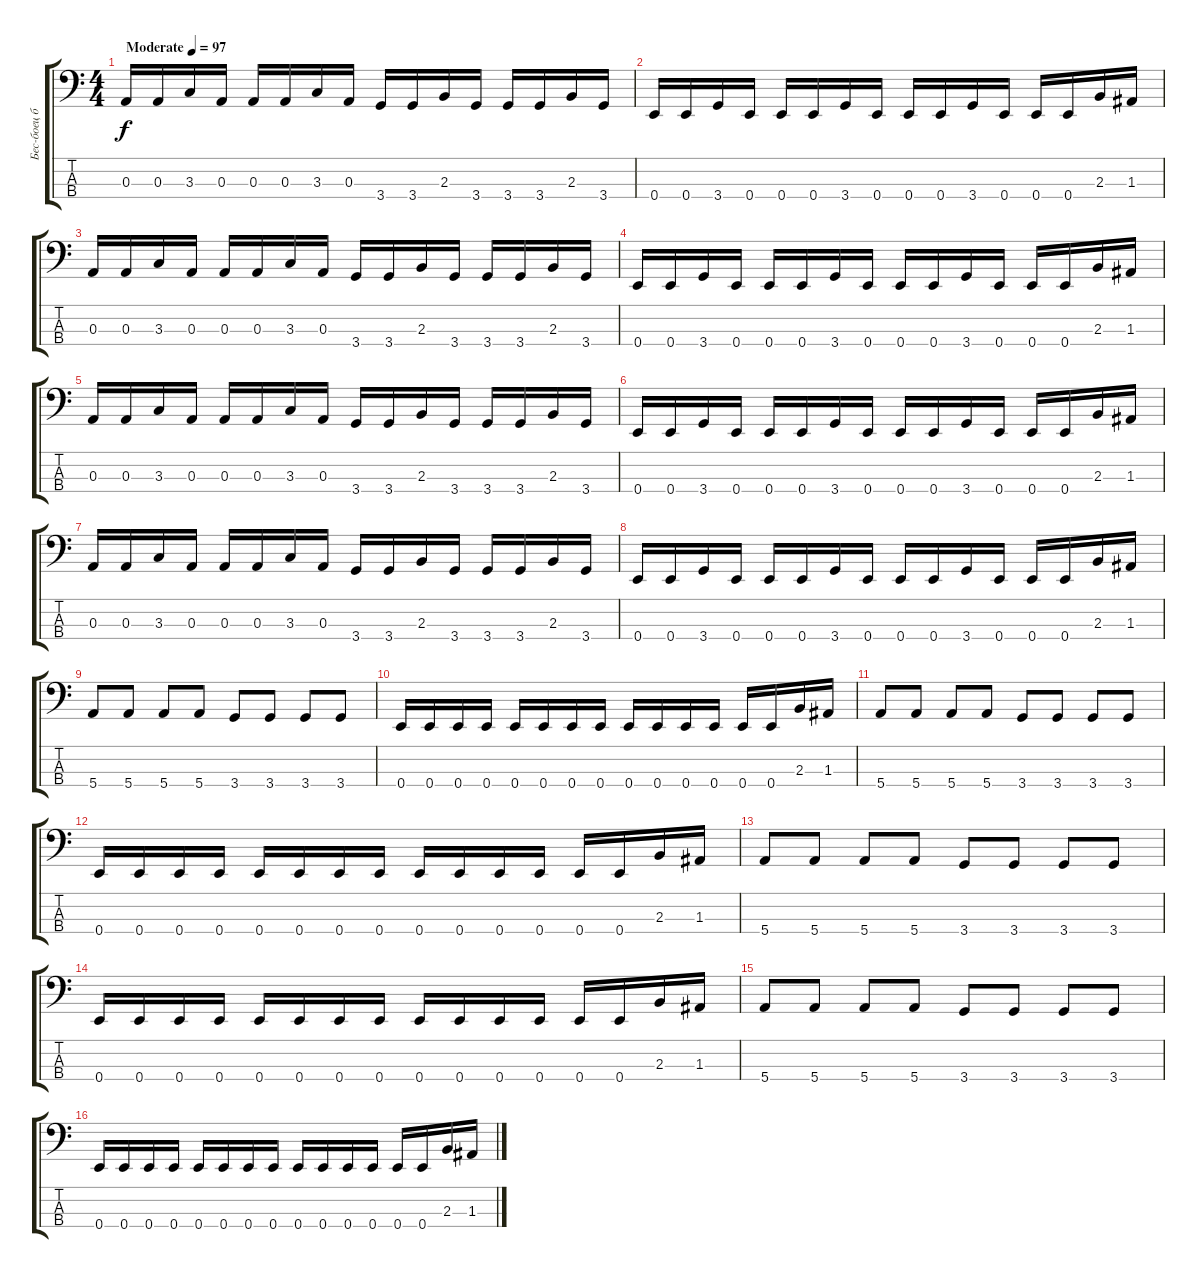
\track ("Бес-боец басуха" "Бес-боец б") {instrument electricbassfinger}
\staff {score tabs}
\tuning (G2 D2 A1 E1) {hide}
\ts (4 4)
\tempo (97 "Moderate")
\clef f4
\ks c
0.3.16{dy f instrument electricbassfinger} 0.3.16 3.3.16 0.3.16 0.3.16 0.3.16 3.3.16 0.3.16 3.4.16 3.4.16 2.3.16 3.4.16 3.4.16 3.4.16 2.3.16 3.4.16 |
0.4.16 0.4.16 3.4.16 0.4.16 0.4.16 0.4.16 3.4.16 0.4.16 0.4.16 0.4.16 3.4.16 0.4.16 0.4.16 0.4.16 2.3.16 1.3.16 |
0.3.16 0.3.16 3.3.16 0.3.16 0.3.16 0.3.16 3.3.16 0.3.16 3.4.16 3.4.16 2.3.16 3.4.16 3.4.16 3.4.16 2.3.16 3.4.16 |
0.4.16 0.4.16 3.4.16 0.4.16 0.4.16 0.4.16 3.4.16 0.4.16 0.4.16 0.4.16 3.4.16 0.4.16 0.4.16 0.4.16 2.3.16 1.3.16 |
0.3.16 0.3.16 3.3.16 0.3.16 0.3.16 0.3.16 3.3.16 0.3.16 3.4.16 3.4.16 2.3.16 3.4.16 3.4.16 3.4.16 2.3.16 3.4.16 |
0.4.16 0.4.16 3.4.16 0.4.16 0.4.16 0.4.16 3.4.16 0.4.16 0.4.16 0.4.16 3.4.16 0.4.16 0.4.16 0.4.16 2.3.16 1.3.16 |
0.3.16 0.3.16 3.3.16 0.3.16 0.3.16 0.3.16 3.3.16 0.3.16 3.4.16 3.4.16 2.3.16 3.4.16 3.4.16 3.4.16 2.3.16 3.4.16 |
0.4.16 0.4.16 3.4.16 0.4.16 0.4.16 0.4.16 3.4.16 0.4.16 0.4.16 0.4.16 3.4.16 0.4.16 0.4.16 0.4.16 2.3.16 1.3.16 |
5.4.8 5.4.8 5.4.8 5.4.8 3.4.8 3.4.8 3.4.8 3.4.8 |
0.4.16 0.4.16 0.4.16 0.4.16 0.4.16 0.4.16 0.4.16 0.4.16 0.4.16 0.4.16 0.4.16 0.4.16 0.4.16 0.4.16 2.3.16 1.3.16 |
5.4.8 5.4.8 5.4.8 5.4.8 3.4.8 3.4.8 3.4.8 3.4.8 |
0.4.16 0.4.16 0.4.16 0.4.16 0.4.16 0.4.16 0.4.16 0.4.16 0.4.16 0.4.16 0.4.16 0.4.16 0.4.16 0.4.16 2.3.16 1.3.16 |
5.4.8 5.4.8 5.4.8 5.4.8 3.4.8 3.4.8 3.4.8 3.4.8 |
0.4.16 0.4.16 0.4.16 0.4.16 0.4.16 0.4.16 0.4.16 0.4.16 0.4.16 0.4.16 0.4.16 0.4.16 0.4.16 0.4.16 2.3.16 1.3.16 |
5.4.8 5.4.8 5.4.8 5.4.8 3.4.8 3.4.8 3.4.8 3.4.8 |
0.4.16 0.4.16 0.4.16 0.4.16 0.4.16 0.4.16 0.4.16 0.4.16 0.4.16 0.4.16 0.4.16 0.4.16 0.4.16 0.4.16 2.3.16 1.3.16
